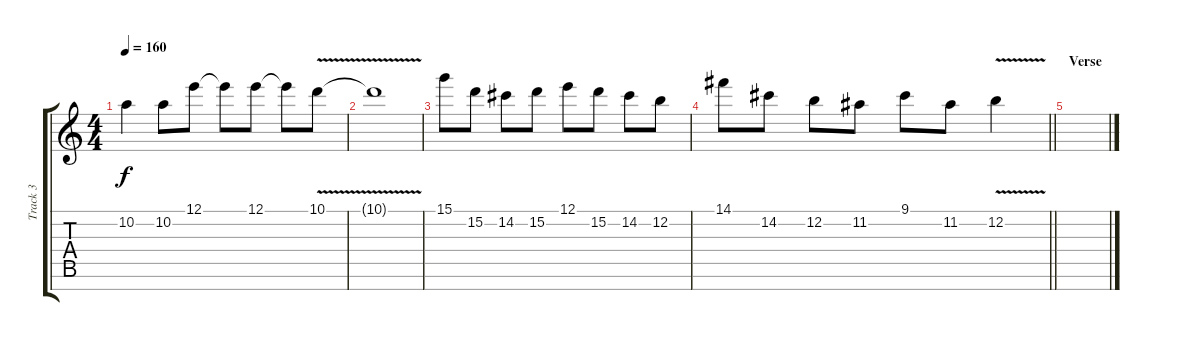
\track ("Track 3" "Track 3") {instrument distortionguitar}
\staff {score tabs}
\tuning (E4 B3 G3 D3 A2 E2 B1) {hide}
\ts (4 4)
\tempo 160
\clef g2
\ks c
10.2.4{dy f} 10.2.8 12.1.8 12.1{t}.8 12.1.8 12.1{t}.8 10.1{v}.8 |
10.1{t}.1 |
15.1.8 15.2.8 14.2.8 15.2.8 12.1.8 15.2.8 14.2.8 12.2.8 |
\barLineRight lightlight
14.1.8 14.2.8 12.2.8 11.2.8 9.1.8 11.2.8 12.2{v}.4 |
\section ("" "Verse")
